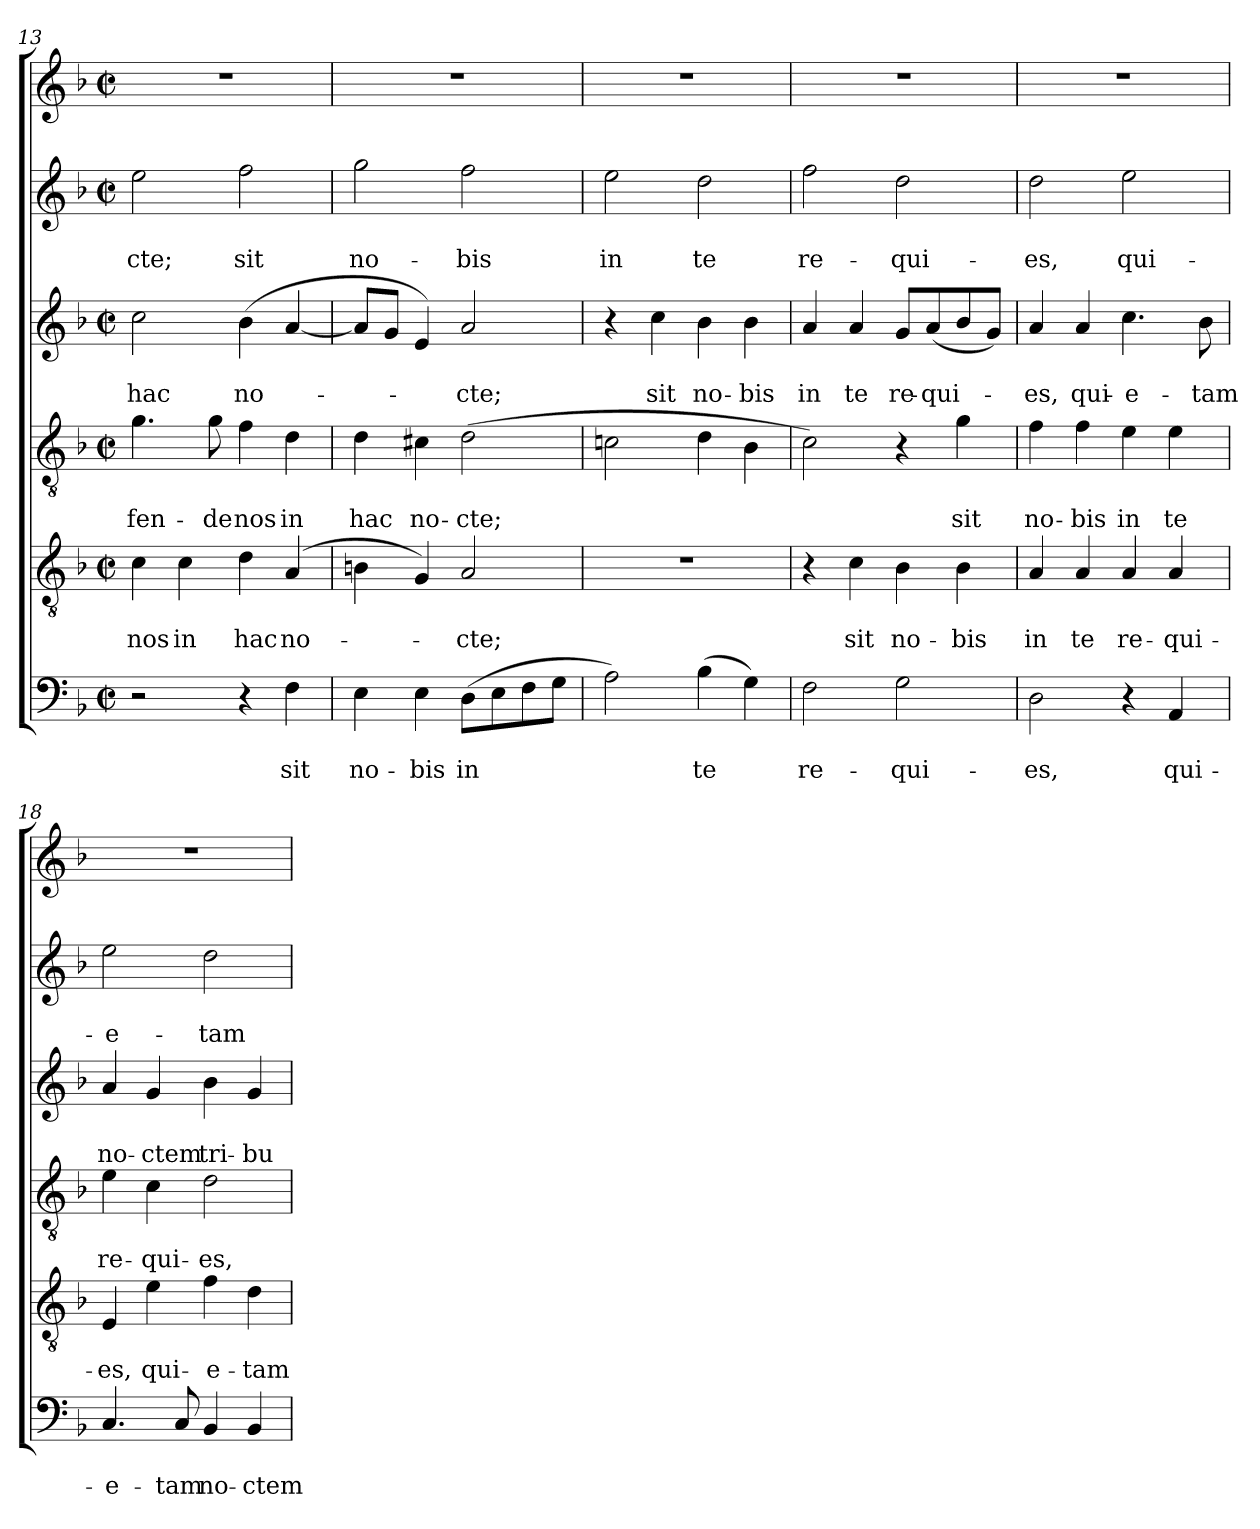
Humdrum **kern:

**kern	**text	**text	**kern	**text	**text	**kern	**text	**text	**kern	**text	**text	**kern	**text	**text	**kern
*part6	*part6	*part6	*part5	*part5	*part5	*part4	*part4	*part4	*part3	*part3	*part3	*part2	*part2	*part2	*part1
*staff6	*staff6	*staff6	*staff5	*staff5	*staff5	*staff4	*staff4	*staff4	*staff3	*staff3	*staff3	*staff2	*staff2	*staff2	*staff1
*clefF4	*	*	*clefGv2	*	*	*clefGv2	*	*	*clefG2	*	*	*clefG2	*	*	*clefG2
*k[b-]	*	*	*k[b-]	*	*	*k[b-]	*	*	*k[b-]	*	*	*k[b-]	*	*	*k[b-]
*d:	*	*	*d:	*	*	*d:	*	*	*d:	*	*	*d:	*	*	*d:
*M2/2	*	*	*M2/2	*	*	*M2/2	*	*	*M2/2	*	*	*M2/2	*	*	*M2/2
*met(c|)	*	*	*met(c|)	*	*	*met(c|)	*	*	*met(c|)	*	*	*met(c|)	*	*	*met(c|)
=13	=13	=13	=13	=13	=13	=13	=13	=13	=13	=13	=13	=13	=13	=13	=13
!	!	!	!	!	!LO:LY:b	!	!	!LO:LY:b	!	!	!LO:LY:b	!	!	!LO:LY:b	!
2r	.	.	4c\	.	nos	4.g\	.	-fen-	2cc\	.	hac	2ee\	.	-cte;	1r
!	!	!	!	!	!LO:LY:b	!	!	!	!	!	!	!	!	!	!
.	.	.	4c\	.	in	.	.	.	.	.	.	.	.	.	.
!	!	!	!	!	!	!	!	!LO:LY:b	!	!	!	!	!	!	!
.	.	.	.	.	.	8g\	.	-de	.	.	.	.	.	.	.
!	!	!	!	!	!LO:LY:b	!	!	!LO:LY:b	!	!	!LO:LY:b	!	!	!LO:LY:b	!
4r	.	.	4d\	.	hac	4f\	.	nos	(>4b-\	.	no-	2ff\	.	sit	.
!	!	!LO:LY:b	!	!	!LO:LY:b	!	!	!LO:LY:b	!	!	!	!	!	!	!
4F\	.	sit	(>4A/	.	no-	4d\	.	in	[4a/	.	.	.	.	.	.
=14	=14	=14	=14	=14	=14	=14	=14	=14	=14	=14	=14	=14	=14	=14	=14
!	!	!LO:LY:b	!	!	!	!	!	!LO:LY:b	!	!	!	!	!	!LO:LY:b	!
4E\	.	no-	4Bn\	.	.	4d\	.	hac	8a/L]	.	.	2gg\	.	no-	1r
.	.	.	.	.	.	.	.	.	8g/J	.	.	.	.	.	.
!	!	!LO:LY:b	!	!	!	!	!	!LO:LY:b	!	!	!	!	!	!	!
4E\	.	-bis	4G/)	.	.	4c#i\	.	no-	4e/)	.	.	.	.	.	.
!	!	!LO:LY:b	!	!	!LO:LY:b	!	!	!LO:LY:b	!	!	!LO:LY:b	!	!	!LO:LY:b	!
(>8D\L	.	in	2A/	.	-cte;	(>2d\	.	-cte;	2a/	.	-cte;	2ff\	.	-bis	.
8E\	.	.	.	.	.	.	.	.	.	.	.	.	.	.	.
8F\	.	.	.	.	.	.	.	.	.	.	.	.	.	.	.
8G\J	.	.	.	.	.	.	.	.	.	.	.	.	.	.	.
=15	=15	=15	=15	=15	=15	=15	=15	=15	=15	=15	=15	=15	=15	=15	=15
!	!	!	!	!	!	!	!	!	!	!	!	!	!	!LO:LY:b	!
2A\)	.	.	1r	.	.	2cni\	.	.	4r	.	.	2ee\	.	in	1r
!	!	!	!	!	!	!	!	!	!	!	!LO:LY:b	!	!	!	!
.	.	.	.	.	.	.	.	.	4cc\	.	sit	.	.	.	.
!	!	!LO:LY:b	!	!	!	!	!	!	!	!	!LO:LY:b	!	!	!LO:LY:b	!
(>4B-\	.	te	.	.	.	4d\	.	.	4b-\	.	no-	2dd\	.	te	.
!	!	!	!	!	!	!	!	!	!	!	!LO:LY:b	!	!	!	!
4G\)	.	.	.	.	.	4B-\	.	.	4b-\	.	-bis	.	.	.	.
=16	=16	=16	=16	=16	=16	=16	=16	=16	=16	=16	=16	=16	=16	=16	=16
!	!	!LO:LY:b	!	!	!	!	!	!	!	!	!LO:LY:b	!	!	!LO:LY:b	!
2F\	.	re-	4r	.	.	2c\)	.	.	4a/	.	in	2ff\	.	re-	1r
!	!	!	!	!	!LO:LY:b	!	!	!	!	!	!LO:LY:b	!	!	!	!
.	.	.	4c\	.	sit	.	.	.	4a/	.	te	.	.	.	.
!	!	!LO:LY:b	!	!	!LO:LY:b	!	!	!	!	!	!LO:LY:b	!	!	!LO:LY:b	!
2G\	.	-qui-	4B-\	.	no-	4r	.	.	8g/L	.	re-	2dd\	.	-qui-	.
!	!	!	!	!	!	!	!	!	!	!	!LO:LY:b	!	!	!	!
.	.	.	.	.	.	.	.	.	(<8a/	.	-qui-	.	.	.	.
!	!	!	!	!	!LO:LY:b	!	!	!LO:LY:b	!	!	!	!	!	!	!
.	.	.	4B-\	.	-bis	4g\	.	sit	8b-/	.	.	.	.	.	.
.	.	.	.	.	.	.	.	.	8g/J)	.	.	.	.	.	.
!!LO:LB:g=z
=17	=17	=17	=17	=17	=17	=17	=17	=17	=17	=17	=17	=17	=17	=17	=17
!	!	!LO:LY:b	!	!	!LO:LY:b	!	!	!LO:LY:b	!	!	!LO:LY:b	!	!	!LO:LY:b	!
2D\	.	-es,	4A/	.	in	4f\	.	no-	4a/	.	-es,	2dd\	.	-es,	1r
!	!	!	!	!	!LO:LY:b	!	!	!LO:LY:b	!	!	!LO:LY:b	!	!	!	!
.	.	.	4A/	.	te	4f\	.	-bis	4a/	.	qui-	.	.	.	.
!	!	!	!	!	!LO:LY:b	!	!	!LO:LY:b	!	!	!LO:LY:b	!	!	!LO:LY:b	!
4r	.	.	4A/	.	re-	4e\	.	in	4.cc\	.	-e-	2ee\	.	qui-	.
!	!	!LO:LY:b	!	!	!LO:LY:b	!	!	!LO:LY:b	!	!	!	!	!	!	!
4AA/	.	qui-	4A/	.	-qui-	4e\	.	te	.	.	.	.	.	.	.
!	!	!	!	!	!	!	!	!	!	!	!LO:LY:b	!	!	!	!
.	.	.	.	.	.	.	.	.	8b-\	.	-tam	.	.	.	.
=18	=18	=18	=18	=18	=18	=18	=18	=18	=18	=18	=18	=18	=18	=18	=18
!	!	!LO:LY:b	!	!	!LO:LY:b	!	!	!LO:LY:b	!	!	!LO:LY:b	!	!	!LO:LY:b	!
4.C/	.	-e-	4E/	.	-es,	4e\	.	re-	4a/	.	no-	2ee\	.	-e-	1r
!	!	!	!	!	!LO:LY:b	!	!	!LO:LY:b	!	!	!LO:LY:b	!	!	!	!
.	.	.	4e\	.	qui-	4c\	.	-qui-	4g/	.	-ctem	.	.	.	.
!	!	!LO:LY:b	!	!	!	!	!	!	!	!	!	!	!	!	!
8C/	.	-tam	.	.	.	.	.	.	.	.	.	.	.	.	.
!	!	!LO:LY:b	!	!	!LO:LY:b	!	!	!LO:LY:b	!	!	!LO:LY:b	!	!	!LO:LY:b	!
4BB-/	.	no-	4f\	.	-e-	2d\	.	-es,	4b-\	.	tri-	2dd\	.	-tam	.
!	!	!LO:LY:b	!	!	!LO:LY:b	!	!	!	!	!	!LO:LY:b	!	!	!	!
4BB-/	.	-ctem	4d\	.	-tam	.	.	.	4g/	.	-bu-	.	.	.	.
=	=	=	=	=	=	=	=	=	=	=	=	=	=	=	=
*-	*-	*-	*-	*-	*-	*-	*-	*-	*-	*-	*-	*-	*-	*-	*-
